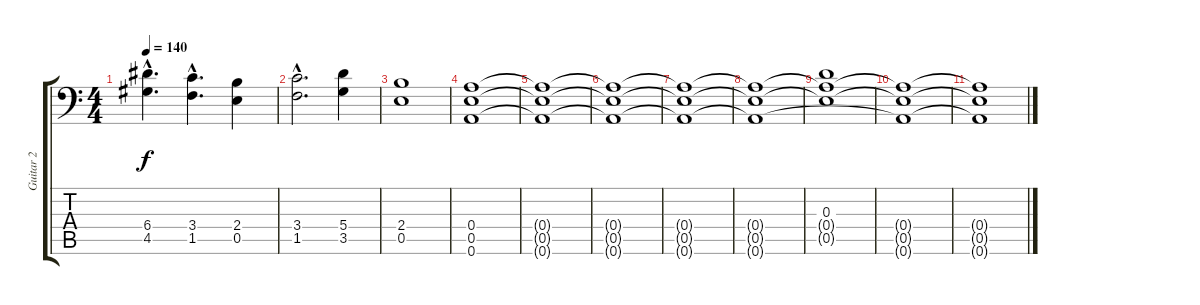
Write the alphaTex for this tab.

\track ("Guitar 2" "Guitar 2") {instrument distortionguitar}
\staff {score tabs}
\tuning (B3 Gb3 D3 A2 E2 A1) {hide}
\ts (4 4)
\tempo 140
\clef f4
\ks c
(6.4{hac} 4.5{hac}).4{d dy f} (3.4{hac} 1.5{hac}).4{d} (2.4 0.5).4 |
(3.4{hac} 1.5{hac}).2{d} (5.4 3.5).4 |
(2.4 0.5).1 |
(0.4 0.5 0.6).1 |
(0.4{t} 0.5{t} 0.6{t}).1 |
(0.4{t} 0.5{t} 0.6{t}).1 |
(0.4{t} 0.5{t} 0.6{t}).1 |
(0.4{t} 0.5{t} 0.6{t}).1 |
(0.3 0.4{t} 0.5{t}).1{volume 0} |
(0.4{t} 0.5{t} 0.6{t}).1 |
(0.4{t} 0.5{t} 0.6{t}).1
